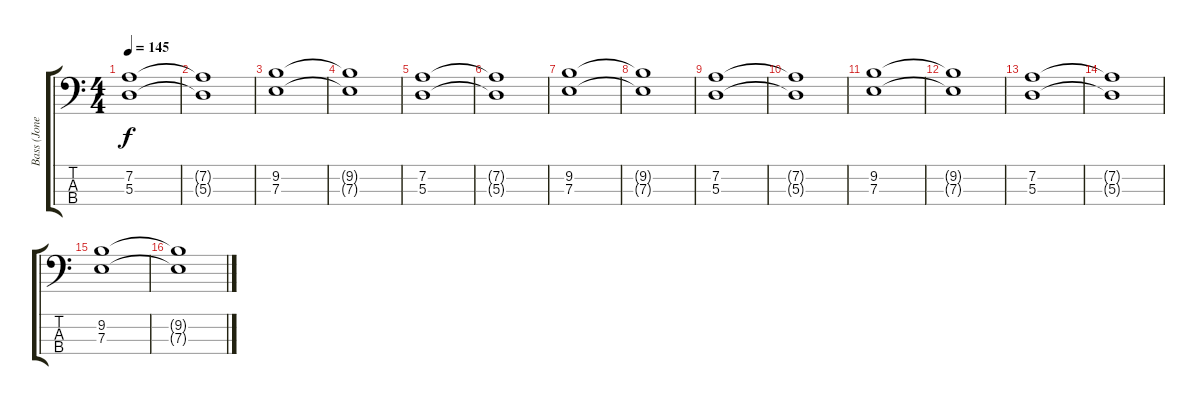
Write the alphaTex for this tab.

\track ("Bass (Jones)" "Bass (Jone") {instrument electricbassfinger}
\staff {score tabs}
\tuning (G2 D2 A1 E1) {hide}
\ts (4 4)
\tempo 145
\clef f4
\ks c
(7.2 5.3).1{dy f} |
(7.2{t} 5.3{t}).1 |
(9.2 7.3).1 |
(9.2{t} 7.3{t}).1 |
(7.2 5.3).1 |
(7.2{t} 5.3{t}).1 |
(9.2 7.3).1 |
(9.2{t} 7.3{t}).1 |
(7.2 5.3).1 |
(7.2{t} 5.3{t}).1 |
(9.2 7.3).1 |
(9.2{t} 7.3{t}).1 |
(7.2 5.3).1 |
(7.2{t} 5.3{t}).1 |
(9.2 7.3).1 |
(9.2{t} 7.3{t}).1
